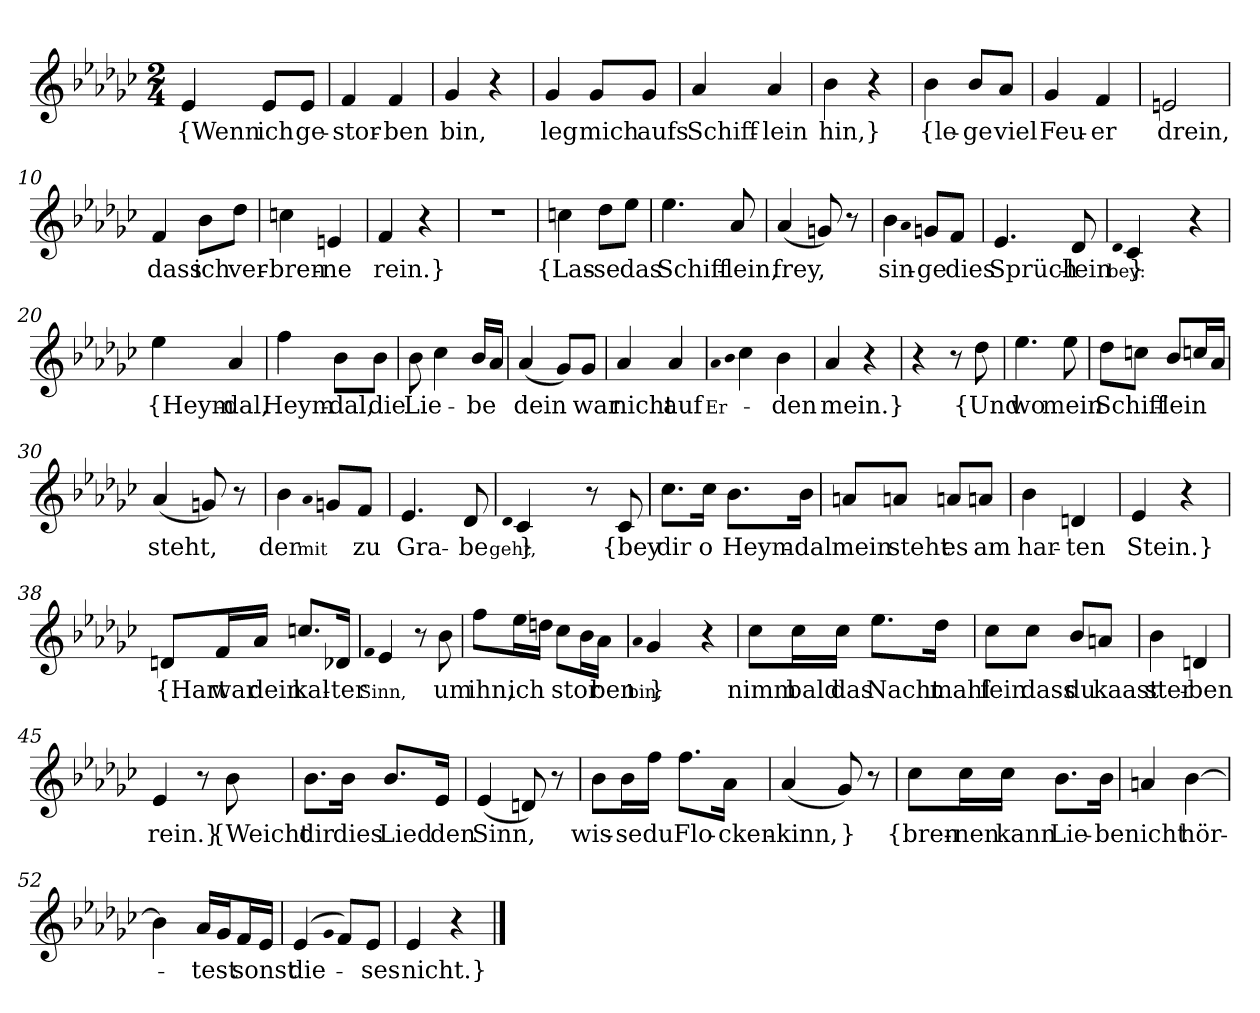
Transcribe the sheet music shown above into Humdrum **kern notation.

**kern	**text
*part1	*part1
*staff1	*staff1
*clefG2	*
*k[b-e-a-d-g-c-]	*
*M2/4	*
=1	=1
4e-	{Wenn
8e-/L	ich
8e-/J	ge-
=2	=2
4f	-stor-
4f	-ben
=3	=3
4g-	bin,
4r	.
=4	=4
4g-	leg
8g-/L	mich
8g-/J	aufs
=5	=5
4a-	Schiff-
4a-	-lein
=6	=6
4b-	hin,}
4r	.
=7	=7
4b-	{le-
8b-/L	-ge
8a-/J	viel
=8	=8
4g-	Feu-
4f	-er
=9	=9
2en	drein,
=10	=10
4f	dass
8b-\L	ich
8dd-\J	ver-
=11	=11
4ccn	-bren-
4en	-ne
=12	=12
4f	rein.}
4r	.
=13	=13
2r	.
=14	=14
4ccn	{Las-
8dd-\L	-se
8ee-\J	das
=15	=15
4.ee-	Schiff-
8a-	-lein,
=16	=16
(4a-	frey,
8gn)	.
8r	.
=17	=17
4b-	sin-
qa-	.
8gn/L	-ge
8f/J	dies
=18	=18
4.e-	Sprüch-
8d-	-lein
=19	=19
qd-	-bey:
4c-	}
4r	.
=20	=20
4ee-	{Heym-
4a-	-dal,
=21	=21
4ff	Heym-
8b-\L	-dal,
8b-\J	die
=22	=22
8b-	Lie-
4cc-	.
16b-/LL	-be
16a-/JJ	.
=23	=23
(4a-	dein
8g-/L)	.
8g-/J	war
=24	=24
4a-	nicht
4a-	auf
=25	=25
qa-	Er-
qb-	.
4cc-	.
4b-	-den
=26	=26
4a-	mein.}
4r	.
=27	=27
4r	.
8r	.
8dd-	{Und
=28	=28
4.ee-	wo
8ee-	mein
=29	=29
8dd-\L	Schiff-
8ccn\J	.
8b-/L	-lein
16ccn/L	.
16a-/JJ	.
=30	=30
(4a-	steht,
8gn)	.
8r	.
=31	=31
4b-	der
qa-	mit
8gn/L	.
8f/J	zu
=32	=32
4.e-	Gra-
8d-	-be
=33	=33
qd-	geht,
4c-	}
8r	.
8c-	{bey
=34	=34
8.cc-\L	dir
16cc-\Jk	o
8.b-\L	Heym-
16b-\Jk	-dal
=35	=35
8an/L	mein
8an/J	steht
8an/L	es
8an/J	am
=36	=36
4b-	har-
4dn	-ten
=37	=37
4e-	Stein.}
4r	.
=38	=38
8dn/L	{Hart
16f/L	war
16a-/JJ	dein
8.ccn/L	kal-
16d-X/Jk	-ter
=39	=39
qf	Sinn,
4e-	.
8r	.
8b-	um
=40	=40
8ff\L	ihn,
16ee-\L	ich
16ddn\JJ	.
8cc-\L	stor
16b-\L	.
16a-\JJ	-ben
=41	=41
qa-	-bin,
4g-	}
4r	.
=42	=42
8cc-\L	nimm
16cc-\L	bald
16cc-\JJ	das
8.ee-\L	Nacht-
16dd-\Jk	-mahl
=43	=43
8cc-\L	fein
8cc-\J	dass
8b-/L	du
8an/J	kaast
=44	=44
4b-	ster-
4dn	-ben
=45	=45
4e-	rein.}
8r	.
8b-	{Weicht
=46	=46
8.b-\L	dir
16b-\Jk	dies
8.b-/L	Lied
16e-/Jk	den
=47	=47
(4e-	Sinn,
8dn)	.
8r	.
=48	=48
8b-\L	wis-
16b-\L	-se
16ff\JJ	du
8.ff\L	Flo-
16a-\Jk	-cken-
=49	=49
(4a-	-kinn,
8g-)	}
8r	.
=50	=50
8cc-\L	{bren-
16cc-\L	-nen
16cc-\JJ	kann
8.b-\L	Lie-
16b-\Jk	-be
=51	=51
4an	nicht
[4b-	hör-
=52	=52
4b-]	.
16a-/LL	-test
16g-/J	.
16f/L	sonst
16e-/JJ	.
=53	=53
(4e-	die-
qg-	.
8f/L)	.
8e-/J	-ses
=54	=54
4e-	nicht.}
4r	.
==	==
*-	*-
